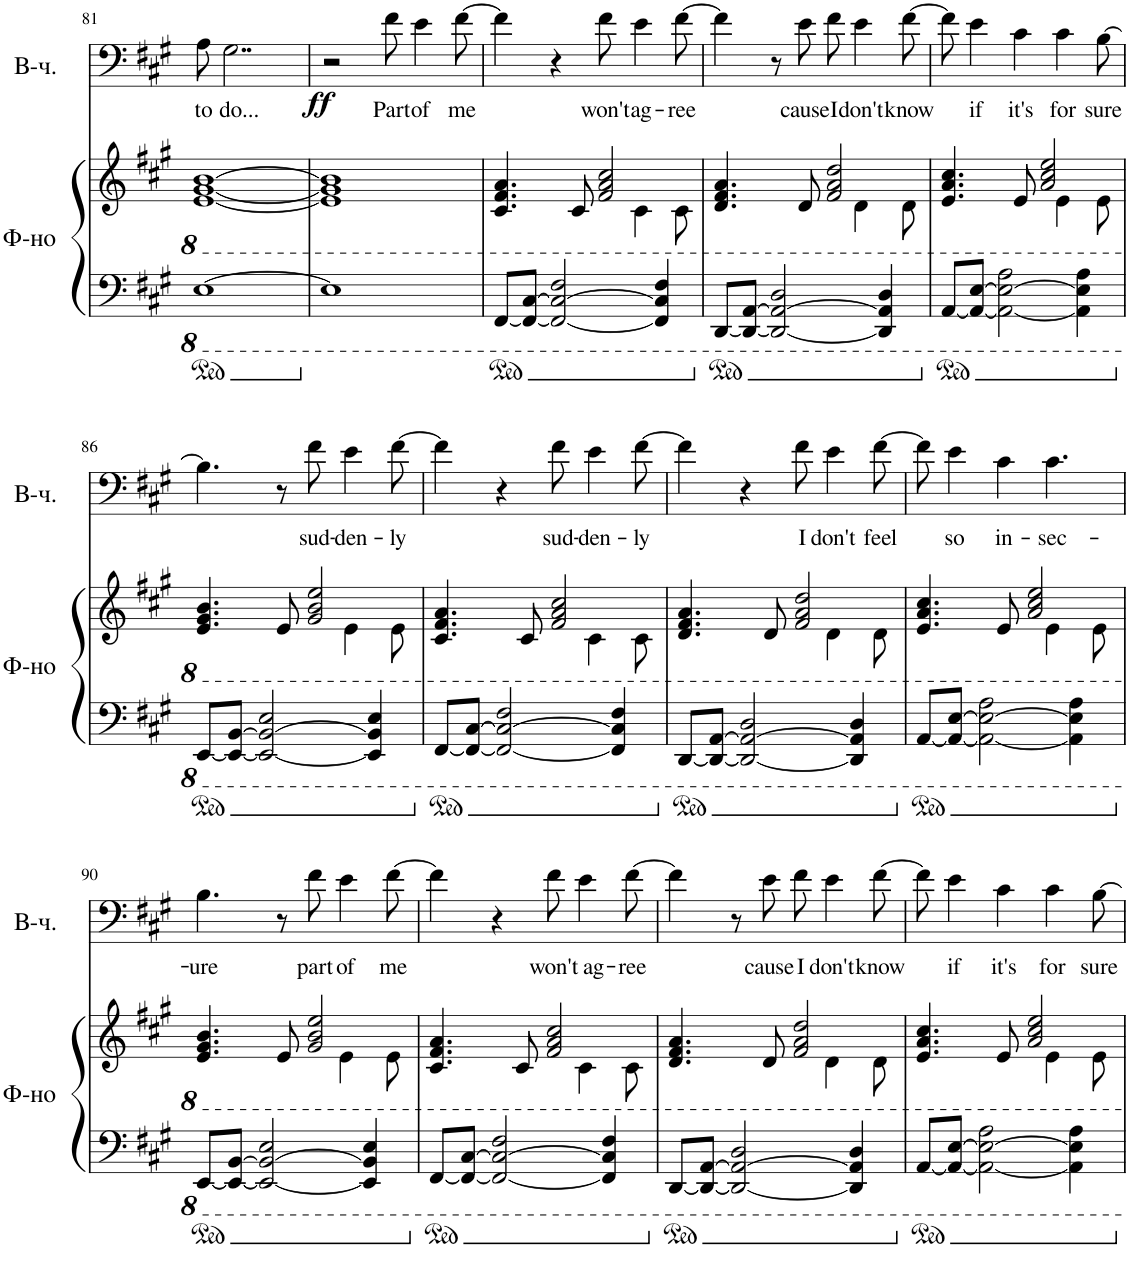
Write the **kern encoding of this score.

**kern	**kern	**kern	**text	**dynam
*part2	*part2	*part1	*part1	*part1
*staff3	*staff2	*staff1	*staff1	*staff1
*I"Фортепиано	*	*I"Виолончель	*	*
!!LO:PB:g=z
*clefF4	*clefG2	*clefF4	*	*
*k[f#c#g#]	*k[f#c#g#]	*k[f#c#g#]	*	*
*M4/4	*M4/4	*M4/4	*	*
*met(c)	*met(c)	*met(c)	*	*
=81	=81	=81	=81	=81
!	!	!	!LO:LY:b	!
[1EE	[1E [1G# [1B	8A\	to	.
!	!	!	!LO:LY:b	!
.	.	2..G#\	do...	.
=82	=82	=82	=82	=82
!	!	!	!	!LO:DY:b
1EE]	1E] 1G#] 1B]	2r	.	ff
!	!	!	!LO:LY:b	!
.	.	8f#\	Part	.
!	!	!	!LO:LY:b	!
.	.	4e\	of	.
!	!	!	!LO:LY:b	!
.	.	[8f#\	me	.
=83	=83	=83	=83	=83
*	*^	*	*	*
[8FFF#/L	4.C#/ 4.F#/ 4.A/	8ryy	4f#\]	.	.
*	*v	*v	*	*	*
8FFF#/_ [8CC#/J	.	.	.	.
2FFF#/_ 2CC#/_ 2FF#/	.	4r	.	.
.	8C#/	.	.	.
!	!	!	!LO:LY:b	!
.	2F#/ 2A/ 2c#/	8f#\	won't	.
*	*^	*	*	*
!	!	!	!	!LO:LY:b	!
.	.	4C#\	4e\	ag-	.
4FFF#/] 4CC#/] 4FF#/	.	.	.	.	.
!	!	!	!	!LO:LY:b	!
.	.	8C#\	[8f#\	-ree	.
=84	=84	=84	=84	=84	=84
[8DDD/L	4.D/ 4.F#/ 4.A/	8ryy	4f#\]	.	.
*	*v	*v	*	*	*
8DDD/_ [8AAA/J	.	.	.	.
2DDD/_ 2AAA/_ 2DD/	.	8r	.	.
!	!	!	!LO:LY:b	!
.	8D/	8e\	cause	.
!	!	!	!LO:LY:b	!
.	2F#/ 2A/ 2d/	8f#\	I	.
*	*^	*	*	*
!	!	!	!	!LO:LY:b	!
.	.	4D\	4e\	don't	.
4DDD/] 4AAA/] 4DD/	.	.	.	.	.
!	!	!	!	!LO:LY:b	!
.	.	8D\	[8f#\	know	.
=85	=85	=85	=85	=85	=85
[8AAA/L	4.E/ 4.A/ 4.c#/	8ryy	8f#\]	.	.
!	!	!	!	!LO:LY:b	!
*	*v	*v	*	*	*
8AAA/_ [8EE/J	.	4e\	if	.
2AAA\_ 2EE\_ 2AA\	.	.	.	.
!	!	!	!LO:LY:b	!
.	8E/	4c#\	it's	.
.	2A/ 2c#/ 2e/	.	.	.
*	*^	*	*	*
!	!	!	!	!LO:LY:b	!
.	.	4E\	4c#\	for	.
4AAA\] 4EE\] 4AA\	.	.	.	.	.
!	!	!	!	!LO:LY:b	!
.	.	8E\	[8B\	sure	.
!!LO:LB:g=z
=86	=86	=86	=86	=86	=86
[8EEE/L	4.E/ 4.G#/ 4.B/	8ryy	4.B\]	.	.
*	*v	*v	*	*	*
8EEE/_ [8BBB/J	.	.	.	.
2EEE/_ 2BBB/_ 2EE/	.	.	.	.
.	8E/	8r	.	.
!	!	!	!LO:LY:b	!
.	2G#/ 2B/ 2e/	8f#\	sud-	.
*	*^	*	*	*
!	!	!	!	!LO:LY:b	!
.	.	4E\	4e\	-den-	.
4EEE/] 4BBB/] 4EE/	.	.	.	.	.
!	!	!	!	!LO:LY:b	!
.	.	8E\	[8f#\	-ly	.
=87	=87	=87	=87	=87	=87
[8FFF#/L	4.C#/ 4.F#/ 4.A/	8ryy	4f#\]	.	.
*	*v	*v	*	*	*
8FFF#/_ [8CC#/J	.	.	.	.
2FFF#/_ 2CC#/_ 2FF#/	.	4r	.	.
.	8C#/	.	.	.
!	!	!	!LO:LY:b	!
.	2F#/ 2A/ 2c#/	8f#\	sud-	.
*	*^	*	*	*
!	!	!	!	!LO:LY:b	!
.	.	4C#\	4e\	-den-	.
4FFF#/] 4CC#/] 4FF#/	.	.	.	.	.
!	!	!	!	!LO:LY:b	!
.	.	8C#\	[8f#\	-ly	.
=88	=88	=88	=88	=88	=88
[8DDD/L	4.D/ 4.F#/ 4.A/	8ryy	4f#\]	.	.
*	*v	*v	*	*	*
8DDD/_ [8AAA/J	.	.	.	.
2DDD/_ 2AAA/_ 2DD/	.	4r	.	.
.	8D/	.	.	.
!	!	!	!LO:LY:b	!
.	2F#/ 2A/ 2d/	8f#\	I	.
*	*^	*	*	*
!	!	!	!	!LO:LY:b	!
.	.	4D\	4e\	don't	.
4DDD/] 4AAA/] 4DD/	.	.	.	.	.
!	!	!	!	!LO:LY:b	!
.	.	8D\	[8f#\	feel	.
=89	=89	=89	=89	=89	=89
[8AAA/L	4.E/ 4.A/ 4.c#/	8ryy	8f#\]	.	.
!	!	!	!	!LO:LY:b	!
*	*v	*v	*	*	*
8AAA/_ [8EE/J	.	4e\	so	.
2AAA\_ 2EE\_ 2AA\	.	.	.	.
!	!	!	!LO:LY:b	!
.	8E/	4c#\	in-	.
.	2A/ 2c#/ 2e/	.	.	.
*	*^	*	*	*
!	!	!	!	!LO:LY:b	!
.	.	4E\	4.c#\	-sec-	.
4AAA\] 4EE\] 4AA\	.	.	.	.	.
.	.	8E\	.	.	.
!!LO:LB:g=z
=90	=90	=90	=90	=90	=90
!	!	!	!	!LO:LY:b	!
[8EEE/L	4.E/ 4.G#/ 4.B/	8ryy	4.B\	-ure	.
*	*v	*v	*	*	*
8EEE/_ [8BBB/J	.	.	.	.
2EEE/_ 2BBB/_ 2EE/	.	.	.	.
.	8E/	8r	.	.
!	!	!	!LO:LY:b	!
.	2G#/ 2B/ 2e/	8f#\	part	.
*	*^	*	*	*
!	!	!	!	!LO:LY:b	!
.	.	4E\	4e\	of	.
4EEE/] 4BBB/] 4EE/	.	.	.	.	.
!	!	!	!	!LO:LY:b	!
.	.	8E\	[8f#\	me	.
=91	=91	=91	=91	=91	=91
[8FFF#/L	4.C#/ 4.F#/ 4.A/	8ryy	4f#\]	.	.
*	*v	*v	*	*	*
8FFF#/_ [8CC#/J	.	.	.	.
2FFF#/_ 2CC#/_ 2FF#/	.	4r	.	.
.	8C#/	.	.	.
!	!	!	!LO:LY:b	!
.	2F#/ 2A/ 2c#/	8f#\	won't	.
*	*^	*	*	*
!	!	!	!	!LO:LY:b	!
.	.	4C#\	4e\	ag-	.
4FFF#/] 4CC#/] 4FF#/	.	.	.	.	.
!	!	!	!	!LO:LY:b	!
.	.	8C#\	[8f#\	-ree	.
=92	=92	=92	=92	=92	=92
[8DDD/L	4.D/ 4.F#/ 4.A/	8ryy	4f#\]	.	.
*	*v	*v	*	*	*
8DDD/_ [8AAA/J	.	.	.	.
2DDD/_ 2AAA/_ 2DD/	.	8r	.	.
!	!	!	!LO:LY:b	!
.	8D/	8e\	cause	.
!	!	!	!LO:LY:b	!
.	2F#/ 2A/ 2d/	8f#\	I	.
*	*^	*	*	*
!	!	!	!	!LO:LY:b	!
.	.	4D\	4e\	don't	.
4DDD/] 4AAA/] 4DD/	.	.	.	.	.
!	!	!	!	!LO:LY:b	!
.	.	8D\	[8f#\	know	.
=93	=93	=93	=93	=93	=93
[8AAA/L	4.E/ 4.A/ 4.c#/	8ryy	8f#\]	.	.
!	!	!	!	!LO:LY:b	!
*	*v	*v	*	*	*
8AAA/_ [8EE/J	.	4e\	if	.
2AAA\_ 2EE\_ 2AA\	.	.	.	.
!	!	!	!LO:LY:b	!
.	8E/	4c#\	it's	.
.	2A/ 2c#/ 2e/	.	.	.
*	*^	*	*	*
!	!	!	!	!LO:LY:b	!
.	.	4E\	4c#\	for	.
4AAA\] 4EE\] 4AA\	.	.	.	.	.
!	!	!	!	!LO:LY:b	!
.	.	8E\	[8B\	sure	.
*	*v	*v	*	*	*
=	=	=	=	=
*-	*-	*-	*-	*-
